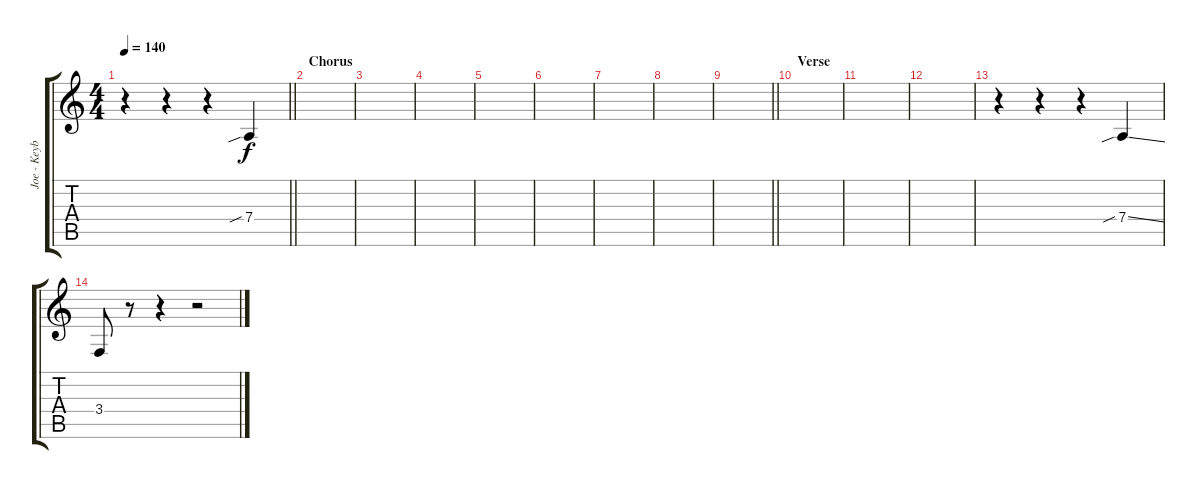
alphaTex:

\track ("Joe - Keyboards" "Joe - Keyb") {instrument lead2sawtooth}
\staff {score tabs}
\tuning (E4 B3 G3 D3 A2 E2) {hide}
\ts (4 4)
\tempo 140
\clef g2
\barLineRight lightlight
\ks c
r.4{dy f} r.4 r.4 7.4{sib}.4 |
\section ("" "Chorus")
|
|
|
|
|
|
|
\barLineRight lightlight
|
\section ("" "Verse")
|
|
|
r.4 r.4 r.4 7.4{sib ss}.4 |
3.4.8 r.8 r.4 r.2
